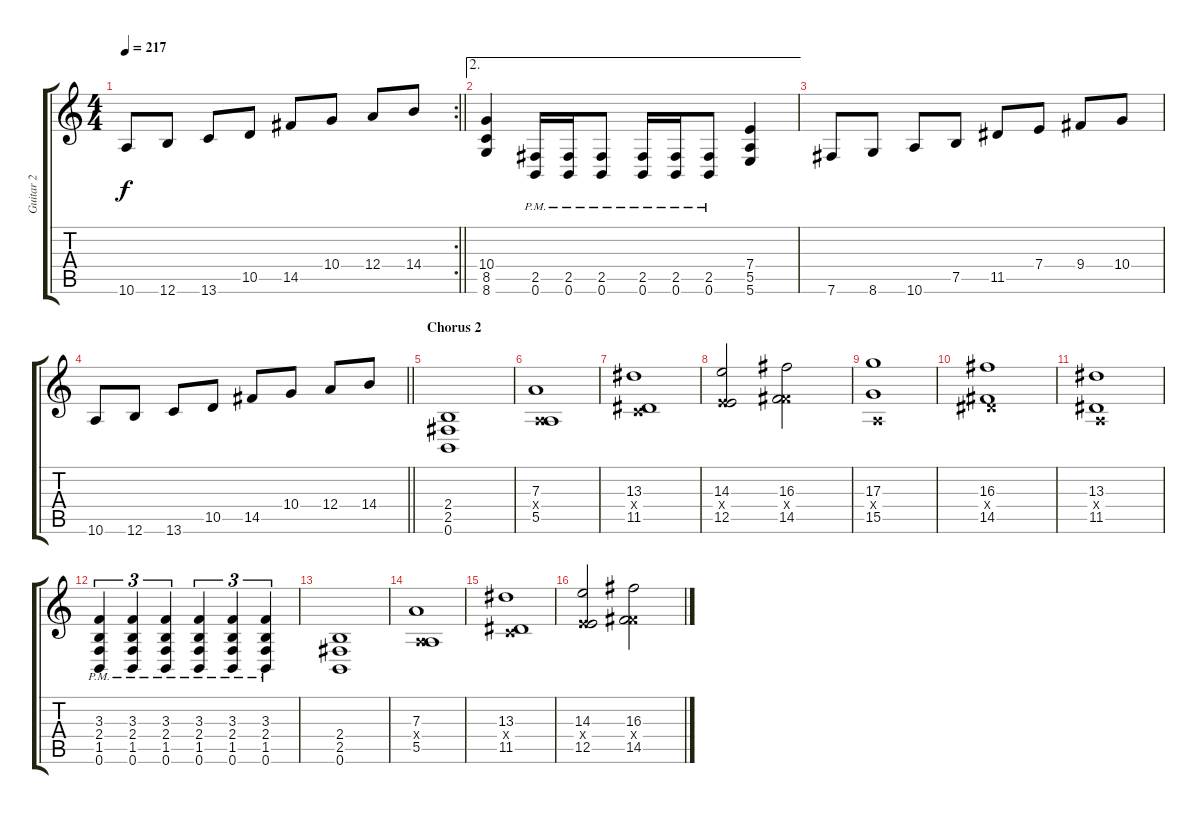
\track ("Guitar 2" "Guitar 2") {instrument distortionguitar}
\staff {score tabs}
\tuning (B3 Gb3 D3 A2 E2 B1) {hide}
\rc 2
\ts (4 4)
\tempo 217
\clef g2
\barLineRight lightlight
\ks c
10.6.8{dy f} 12.6.8 13.6.8 10.5.8 14.5.8 10.4.8 12.4.8 14.4.8 |
\ae 2
(10.4 8.5 8.6).4 (2.5{pm} 0.6{pm}).16 (2.5{pm} 0.6{pm}).16 (2.5{pm} 0.6{pm}).8 (2.5{pm} 0.6{pm}).16 (2.5{pm} 0.6{pm}).16 (2.5{pm} 0.6{pm}).8 (7.4 5.5 5.6).4 |
7.6.8 8.6.8 10.6.8 7.5.8 11.5.8 7.4.8 9.4.8 10.4.8 |
\barLineRight lightlight
10.6.8 12.6.8 13.6.8 10.5.8 14.5.8 10.4.8 12.4.8 14.4.8 |
\section ("" "Chorus 2")
(2.4 2.5 0.6).1 |
(7.3 0.4{x} 5.5).1 |
(13.3 3.4{x} 11.5).1 |
(14.3 7.4{x} 12.5).2 (16.3 9.4{x} 14.5).2 |
(17.3 0.4{x} 15.5).1 |
(16.3 6.4{x} 14.5).1 |
(13.3 0.4{x} 11.5).1 |
(3.3{pm} 2.4{pm} 1.5{pm} 0.6{pm}).4{tu (3 2)} (3.3{pm} 2.4{pm} 1.5{pm} 0.6{pm}).4{tu (3 2)} (3.3{pm} 2.4{pm} 1.5{pm} 0.6{pm}).4{tu (3 2)} (3.3{pm} 2.4{pm} 1.5{pm} 0.6{pm}).4{tu (3 2)} (3.3{pm} 2.4{pm} 1.5{pm} 0.6{pm}).4{tu (3 2)} (3.3{pm} 2.4{pm} 1.5{pm} 0.6{pm}).4{tu (3 2)} |
(2.4 2.5 0.6).1 |
(7.3 0.4{x} 5.5).1 |
(13.3 3.4{x} 11.5).1 |
(14.3 7.4{x} 12.5).2 (16.3 9.4{x} 14.5).2
